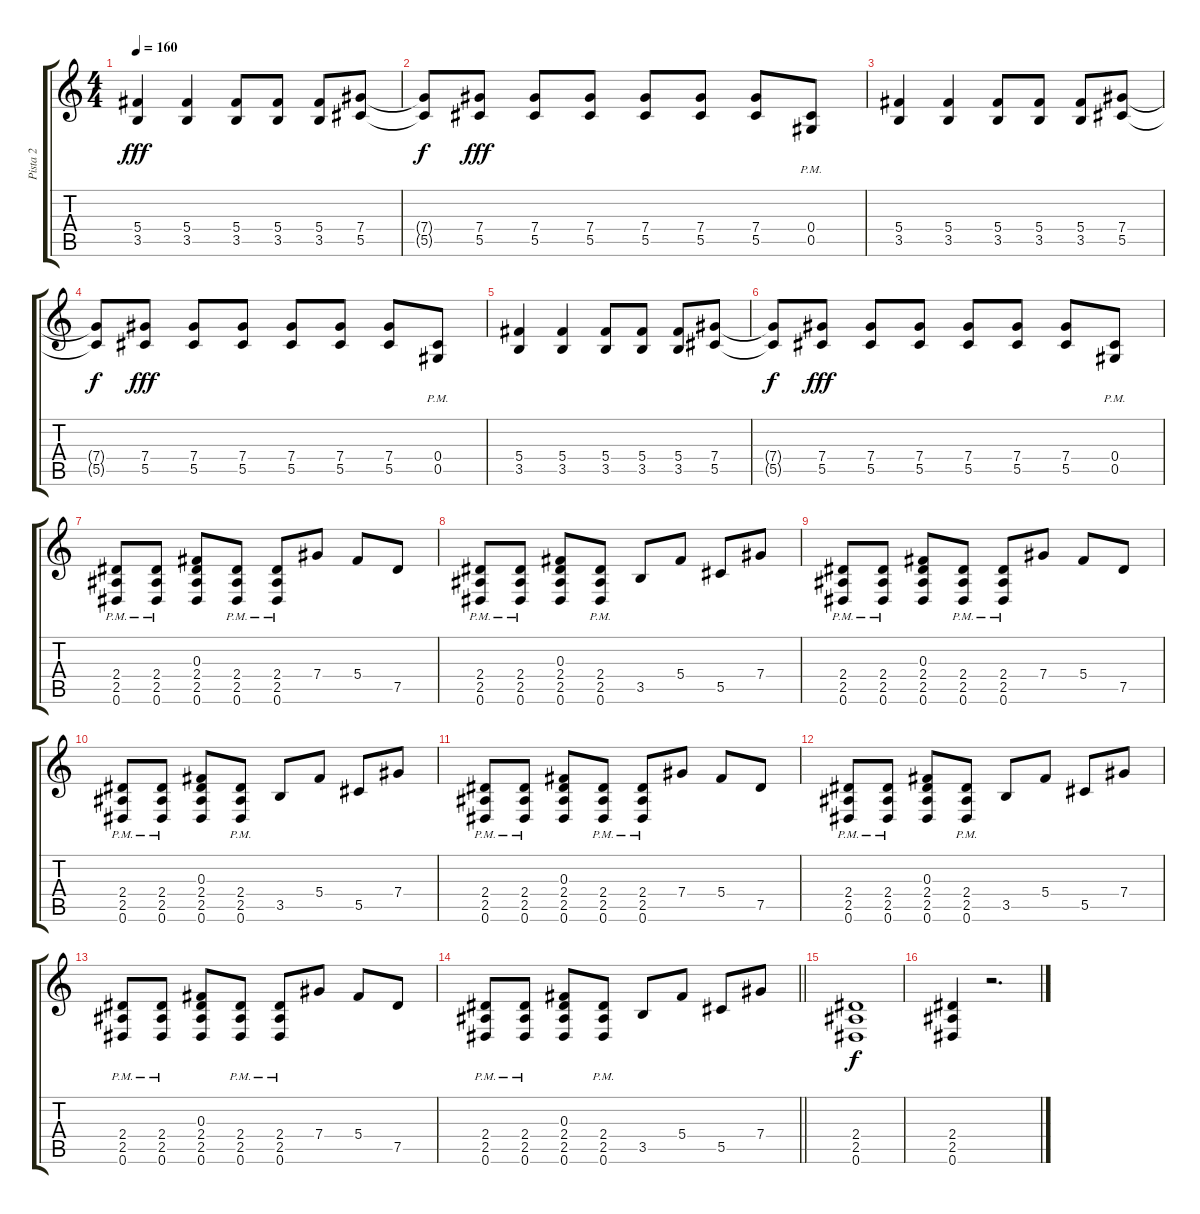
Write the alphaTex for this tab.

\track ("Pista 2" "Pista 2") {instrument overdrivenguitar}
\staff {score tabs}
\tuning (Eb4 Bb3 Gb3 Db3 Ab2 Eb2) {hide}
\ts (4 4)
\tempo 160
\clef g2
\ks c
(5.4 3.5).4{dy fff} (5.4 3.5).4 (5.4 3.5).8 (5.4 3.5).8 (5.4 3.5).8 (7.4 5.5).8 |
(7.4{t} 5.5{t}).8{dy f} (7.4 5.5).8{dy fff} (7.4 5.5).8 (7.4 5.5).8 (7.4 5.5).8 (7.4 5.5).8 (7.4 5.5).8 (0.4{pm} 0.5{pm}).8 |
(5.4 3.5).4 (5.4 3.5).4 (5.4 3.5).8 (5.4 3.5).8 (5.4 3.5).8 (7.4 5.5).8 |
(7.4{t} 5.5{t}).8{dy f} (7.4 5.5).8{dy fff} (7.4 5.5).8 (7.4 5.5).8 (7.4 5.5).8 (7.4 5.5).8 (7.4 5.5).8 (0.4{pm} 0.5{pm}).8 |
(5.4 3.5).4 (5.4 3.5).4 (5.4 3.5).8 (5.4 3.5).8 (5.4 3.5).8 (7.4 5.5).8 |
(7.4{t} 5.5{t}).8{dy f} (7.4 5.5).8{dy fff} (7.4 5.5).8 (7.4 5.5).8 (7.4 5.5).8 (7.4 5.5).8 (7.4 5.5).8 (0.4{pm} 0.5{pm}).8 |
(2.4{pm} 2.5{pm} 0.6{pm}).8 (2.4{pm} 2.5{pm} 0.6{pm}).8 (0.3 2.4 2.5 0.6).8 (2.4{pm} 2.5{pm} 0.6{pm}).8 (2.4{pm} 2.5{pm} 0.6{pm}).8 7.4.8 5.4.8 7.5.8 |
(2.4{pm} 2.5{pm} 0.6{pm}).8 (2.4{pm} 2.5{pm} 0.6{pm}).8 (0.3 2.4 2.5 0.6).8 (2.4{pm} 2.5{pm} 0.6{pm}).8 3.5.8 5.4.8 5.5.8 7.4.8 |
(2.4{pm} 2.5{pm} 0.6{pm}).8 (2.4{pm} 2.5{pm} 0.6{pm}).8 (0.3 2.4 2.5 0.6).8 (2.4{pm} 2.5{pm} 0.6{pm}).8 (2.4{pm} 2.5{pm} 0.6{pm}).8 7.4.8 5.4.8 7.5.8 |
(2.4{pm} 2.5{pm} 0.6{pm}).8 (2.4{pm} 2.5{pm} 0.6{pm}).8 (0.3 2.4 2.5 0.6).8 (2.4{pm} 2.5{pm} 0.6{pm}).8 3.5.8 5.4.8 5.5.8 7.4.8 |
(2.4{pm} 2.5{pm} 0.6{pm}).8 (2.4{pm} 2.5{pm} 0.6{pm}).8 (0.3 2.4 2.5 0.6).8 (2.4{pm} 2.5{pm} 0.6{pm}).8 (2.4{pm} 2.5{pm} 0.6{pm}).8 7.4.8 5.4.8 7.5.8 |
(2.4{pm} 2.5{pm} 0.6{pm}).8 (2.4{pm} 2.5{pm} 0.6{pm}).8 (0.3 2.4 2.5 0.6).8 (2.4{pm} 2.5{pm} 0.6{pm}).8 3.5.8 5.4.8 5.5.8 7.4.8 |
(2.4{pm} 2.5{pm} 0.6{pm}).8 (2.4{pm} 2.5{pm} 0.6{pm}).8 (0.3 2.4 2.5 0.6).8 (2.4{pm} 2.5{pm} 0.6{pm}).8 (2.4{pm} 2.5{pm} 0.6{pm}).8 7.4.8 5.4.8 7.5.8 |
\barLineRight lightlight
(2.4{pm} 2.5{pm} 0.6{pm}).8 (2.4{pm} 2.5{pm} 0.6{pm}).8 (0.3 2.4 2.5 0.6).8 (2.4{pm} 2.5{pm} 0.6{pm}).8 3.5.8 5.4.8 5.5.8 7.4.8 |
(2.4 2.5 0.6).1{dy f} |
(2.4 2.5 0.6).4 r.2{d}
